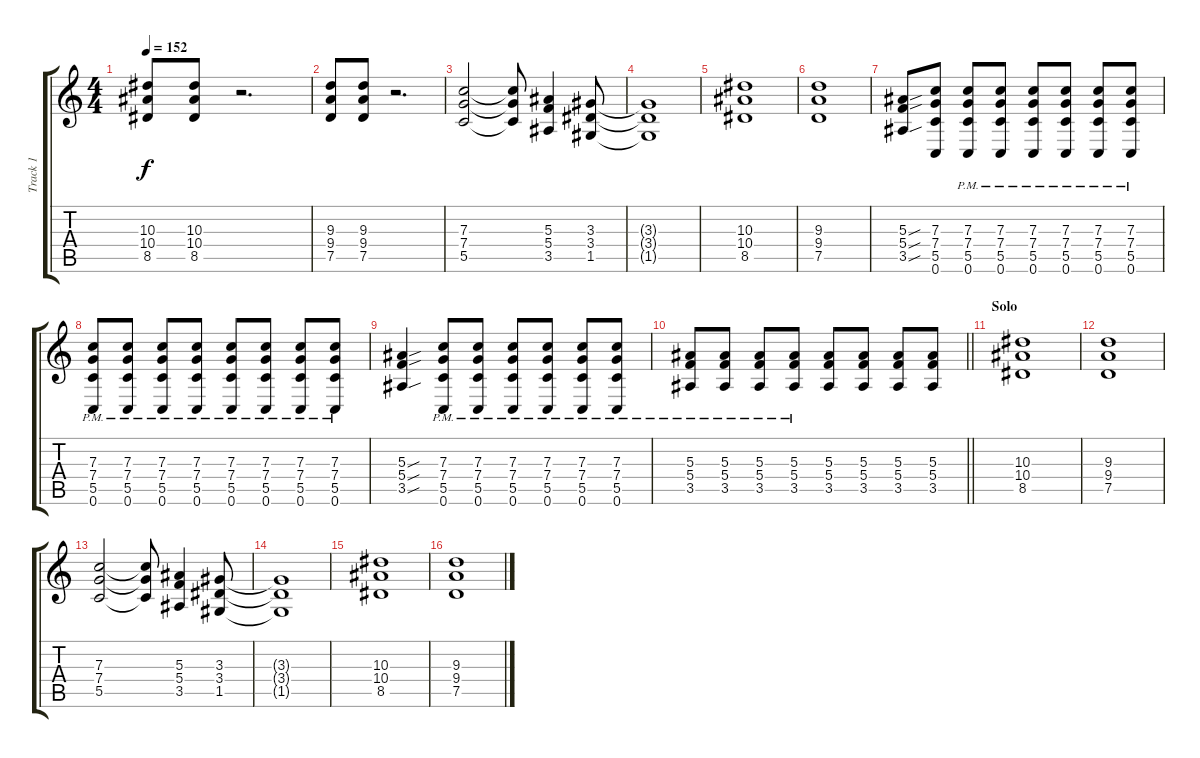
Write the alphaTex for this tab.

\track ("Track 1" "Track 1") {instrument distortionguitar}
\staff {score tabs}
\tuning (D4 A3 F3 C3 G2 C2) {hide}
\ts (4 4)
\tempo 152
\clef g2
\ks c
(10.3 10.4 8.5).8{dy f} (10.3 10.4 8.5).8 r.2{d} |
(9.3 9.4 7.5).8 (9.3 9.4 7.5).8 r.2{d} |
(7.3 7.4 5.5).2 (7.3{t} 7.4{t} 5.5{t}).8 (5.3 5.4 3.5).4 (3.3 3.4 1.5).8 |
(3.3{t} 3.4{t} 1.5{t}).1 |
(10.3 10.4 8.5).1 |
(9.3 9.4 7.5).1 |
(5.3{sou} 5.4{sou} 3.5{sou}).8 (7.3 7.4 5.5 0.6).8 (7.3{pm} 7.4{pm} 5.5{pm} 0.6{pm}).8 (7.3{pm} 7.4{pm} 5.5{pm} 0.6{pm}).8 (7.3{pm} 7.4{pm} 5.5{pm} 0.6{pm}).8 (7.3{pm} 7.4{pm} 5.5{pm} 0.6{pm}).8 (7.3{pm} 7.4{pm} 5.5{pm} 0.6{pm}).8 (7.3{pm} 7.4{pm} 5.5{pm} 0.6{pm}).8 |
(7.3{pm} 7.4{pm} 5.5{pm} 0.6{pm}).8 (7.3{pm} 7.4{pm} 5.5{pm} 0.6{pm}).8 (7.3{pm} 7.4{pm} 5.5{pm} 0.6{pm}).8 (7.3{pm} 7.4{pm} 5.5{pm} 0.6{pm}).8 (7.3{pm} 7.4{pm} 5.5{pm} 0.6{pm}).8 (7.3{pm} 7.4{pm} 5.5{pm} 0.6{pm}).8 (7.3{pm} 7.4{pm} 5.5{pm} 0.6{pm}).8 (7.3{pm} 7.4{pm} 5.5{pm} 0.6{pm}).8 |
(5.3{sou} 5.4{sou} 3.5{sou}).4 (7.3{pm} 7.4{pm} 5.5{pm} 0.6{pm}).8 (7.3{pm} 7.4{pm} 5.5{pm} 0.6{pm}).8 (7.3{pm} 7.4{pm} 5.5{pm} 0.6{pm}).8 (7.3{pm} 7.4{pm} 5.5{pm} 0.6{pm}).8 (7.3{pm} 7.4{pm} 5.5{pm} 0.6{pm}).8 (7.3{pm} 7.4{pm} 5.5{pm} 0.6{pm}).8 |
\barLineRight lightlight
(5.3{pm} 5.4{pm} 3.5{pm}).8 (5.3{pm} 5.4{pm} 3.5{pm}).8 (5.3{pm} 5.4{pm} 3.5{pm}).8 (5.3{pm} 5.4{pm} 3.5{pm}).8 (5.3 5.4 3.5).8 (5.3 5.4 3.5).8 (5.3 5.4 3.5).8 (5.3 5.4 3.5).8 |
\section ("" "Solo")
(10.3 10.4 8.5).1{volume 9} |
(9.3 9.4 7.5).1 |
(7.3 7.4 5.5).2 (7.3{t} 7.4{t} 5.5{t}).8 (5.3 5.4 3.5).4 (3.3 3.4 1.5).8 |
(3.3{t} 3.4{t} 1.5{t}).1 |
(10.3 10.4 8.5).1 |
(9.3 9.4 7.5).1
